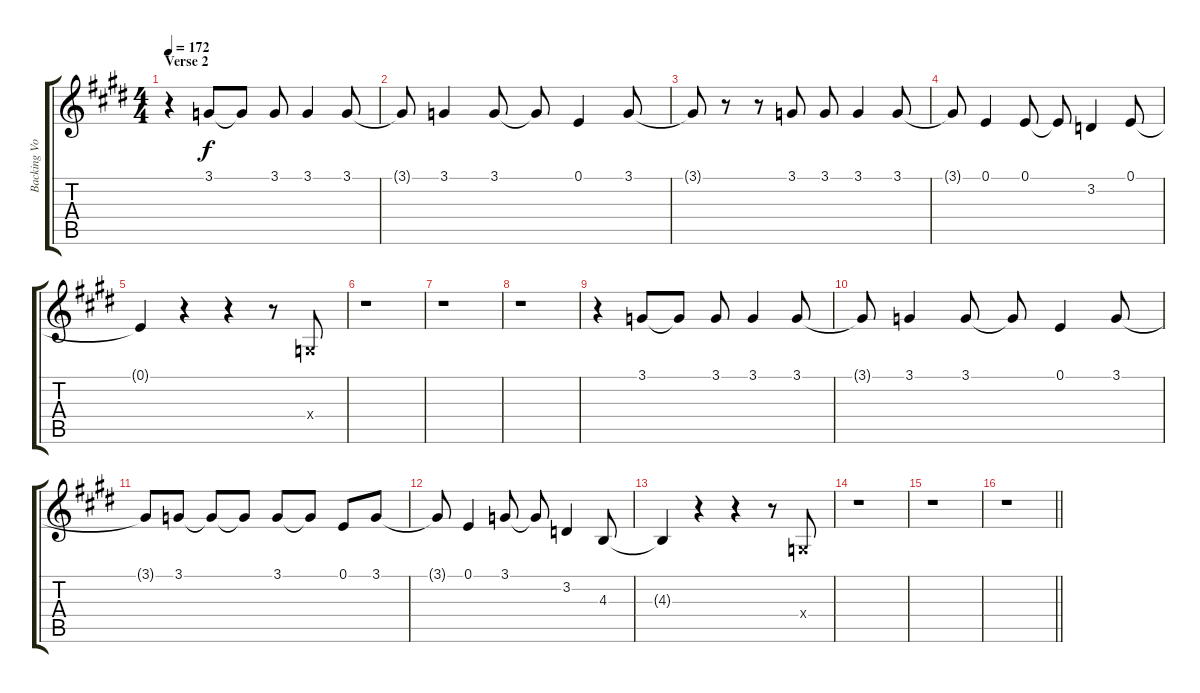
\track ("Backing Vocals 2" "Backing Vo") {instrument oboe}
\staff {score tabs}
\tuning (E4 B3 G3 D3 A2 E2) {hide}
\ts (4 4)
\section ("" "Verse 2")
\tempo 172
\clef g2
\ks e
r.4{dy f} 3.1.8 3.1{t}.8 3.1.8 3.1.4 3.1.8 |
3.1{t}.8 3.1.4 3.1.8 3.1{t}.8 0.1.4 3.1.8 |
3.1{t}.8 r.8 r.8 3.1.8 3.1.8 3.1.4 3.1.8 |
3.1{t}.8 0.1.4 0.1.8 0.1{t}.8 3.2.4 0.1.8 |
0.1{t}.4 r.4 r.4 r.8 5.4{x}.8 |
r.1 |
r.1 |
r.1 |
r.4 3.1.8 3.1{t}.8 3.1.8 3.1.4 3.1.8 |
3.1{t}.8 3.1.4 3.1.8 3.1{t}.8 0.1.4 3.1.8 |
3.1{t}.8 3.1.8 3.1{t}.8 3.1{t}.8 3.1.8 3.1{t}.8 0.1.8 3.1.8 |
3.1{t}.8 0.1.4 3.1.8 3.1{t}.8 3.2.4 4.3.8 |
4.3{t}.4 r.4 r.4 r.8 5.4{x}.8 |
r.1 |
r.1 |
\barLineRight lightlight
r.1
